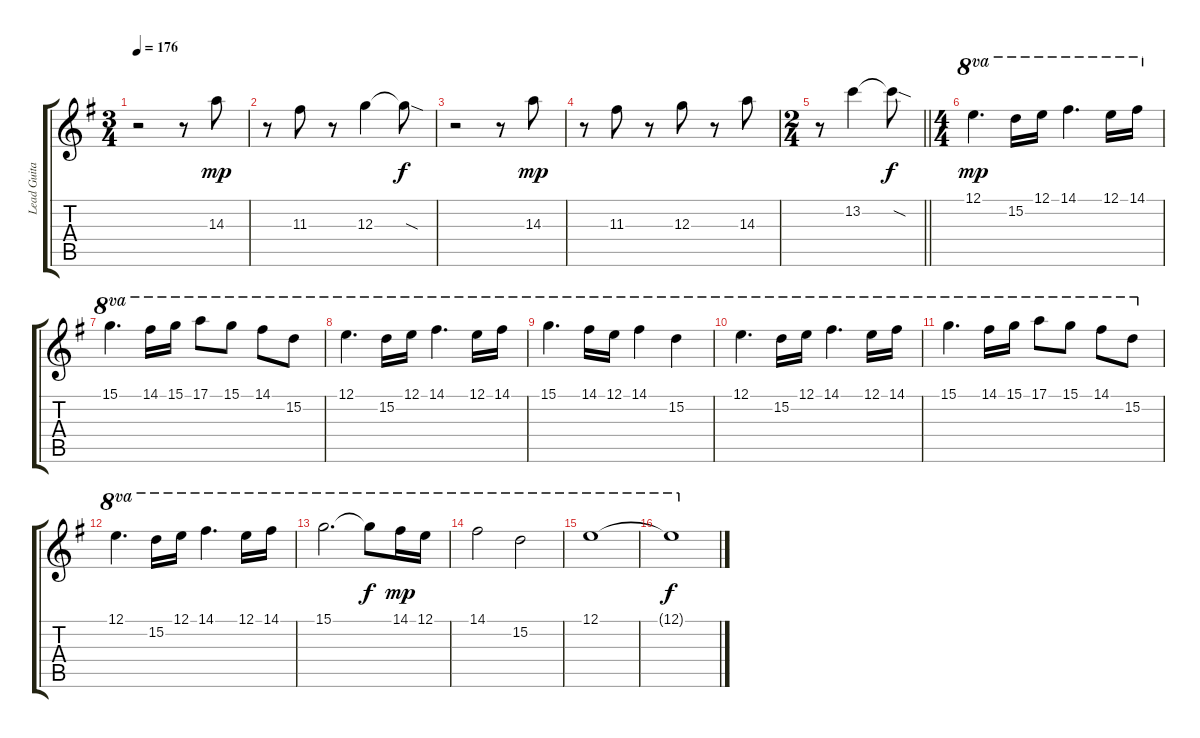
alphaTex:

\track ("Lead Guitar A" "Lead Guita") {instrument distortionguitar}
\staff {score tabs}
\tuning (E4 B3 G3 D3 A2 E2) {hide}
\ts (3 4)
\tempo 176
\clef g2
\ks eminor
r.2{dy f} r.8 14.3.8{dy mp} |
r.8 11.3.8 r.8 12.3.4 12.3{sod t}.8{dy f} |
r.2 r.8 14.3.8{dy mp} |
r.8 11.3.8 r.8 12.3.8 r.8 14.3.8 |
\ts (2 4)
\barLineRight lightlight
r.8 13.2.4 13.2{sod t}.8{dy f} |
\ts (4 4)
\section ("" "")
12.1.4{d ot 8va dy mp} 15.2.16{ot 8va} 12.1.16{ot 8va} 14.1.4{d ot 8va} 12.1.16{ot 8va} 14.1.16{ot 8va} |
15.1.4{d ot 8va} 14.1.16{ot 8va} 15.1.16{ot 8va} 17.1.8{ot 8va} 15.1.8{ot 8va} 14.1.8{ot 8va} 15.2.8{ot 8va} |
12.1.4{d ot 8va} 15.2.16{ot 8va} 12.1.16{ot 8va} 14.1.4{d ot 8va} 12.1.16{ot 8va} 14.1.16{ot 8va} |
15.1.4{d ot 8va} 14.1.16{ot 8va} 12.1.16{ot 8va} 14.1.4{ot 8va} 15.2.4{ot 8va} |
12.1.4{d ot 8va} 15.2.16{ot 8va} 12.1.16{ot 8va} 14.1.4{d ot 8va} 12.1.16{ot 8va} 14.1.16{ot 8va} |
15.1.4{d ot 8va} 14.1.16{ot 8va} 15.1.16{ot 8va} 17.1.8{ot 8va} 15.1.8{ot 8va} 14.1.8{ot 8va} 15.2.8{ot 8va} |
12.1.4{d ot 8va} 15.2.16{ot 8va} 12.1.16{ot 8va} 14.1.4{d ot 8va} 12.1.16{ot 8va} 14.1.16{ot 8va} |
15.1.2{d ot 8va} 15.1{t}.8{ot 8va dy f} 14.1.16{ot 8va dy mp} 12.1.16{ot 8va} |
14.1.2{ot 8va} 15.2.2{ot 8va} |
12.1.1{ot 8va volume 0} |
12.1{t}.1{ot 8va dy f}
